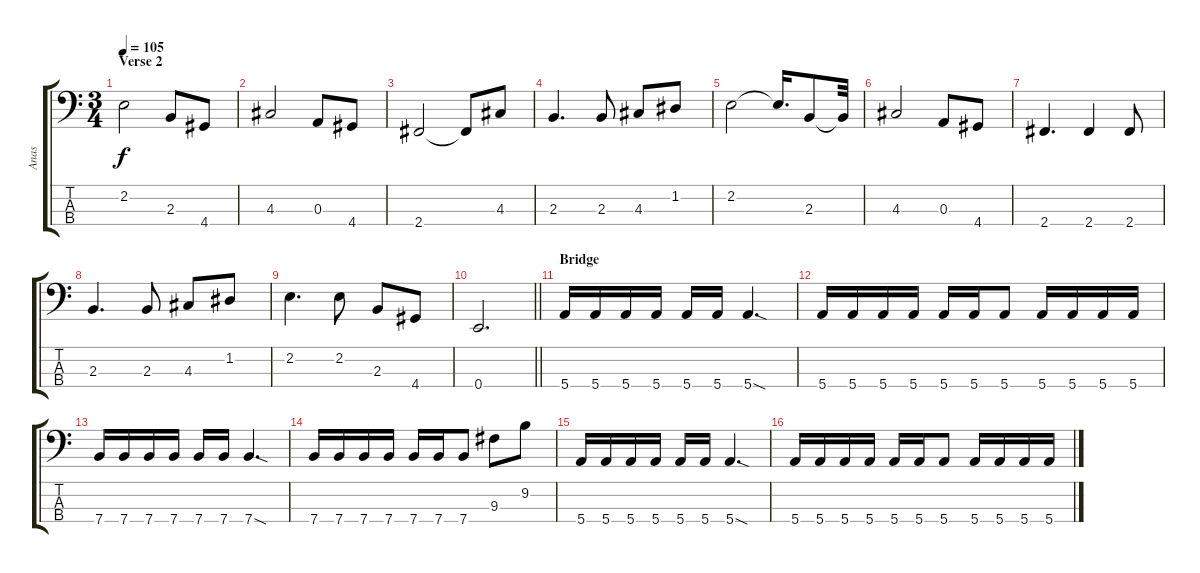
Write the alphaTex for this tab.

\track ("Anas" "Anas") {instrument electricbassfinger}
\staff {score tabs}
\tuning (G2 D2 A1 E1) {hide}
\ts (3 4)
\section ("" "Verse 2")
\tempo 105
\clef f4
\ks c
2.2.2{dy f} 2.3.8 4.4.8 |
4.3.2 0.3.8 4.4.8 |
2.4.2 2.4{t}.8 4.3.8 |
2.3.4{d} 2.3.8 4.3.8 1.2.8 |
2.2.2 2.2{t}.16{d} 2.3.8 2.3{t}.32 |
4.3.2 0.3.8 4.4.8 |
2.4.4{d} 2.4.4 2.4.8 |
2.3.4{d} 2.3.8 4.3.8 1.2.8 |
2.2.4{d} 2.2.8 2.3.8 4.4.8 |
\barLineRight lightlight
0.4.2{d} |
\section ("" "Bridge")
5.4.16 5.4.16 5.4.16 5.4.16 5.4.16 5.4.16 5.4{sod}.4{d} |
5.4.16 5.4.16 5.4.16 5.4.16 5.4.16 5.4.16 5.4.8 5.4.16 5.4.16 5.4.16 5.4.16 |
7.4.16 7.4.16 7.4.16 7.4.16 7.4.16 7.4.16 7.4{sod}.4{d} |
7.4.16 7.4.16 7.4.16 7.4.16 7.4.16 7.4.16 7.4.8 9.3.8 9.2.8 |
5.4.16 5.4.16 5.4.16 5.4.16 5.4.16 5.4.16 5.4{sod}.4{d} |
5.4.16 5.4.16 5.4.16 5.4.16 5.4.16 5.4.16 5.4.8 5.4.16 5.4.16 5.4.16 5.4.16
